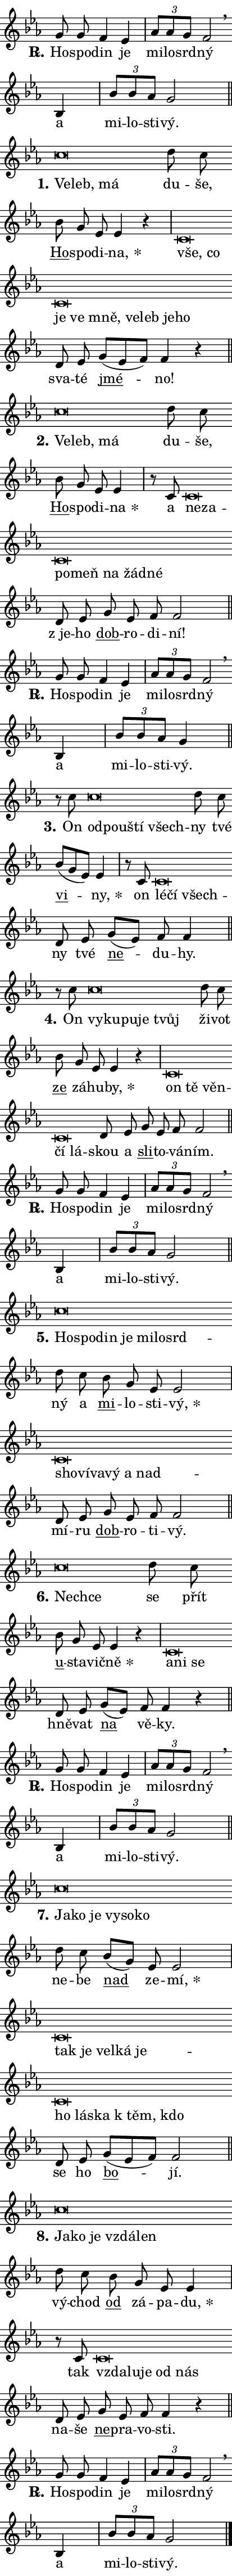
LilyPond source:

\version "2.22.1"
\header { tagline = "" }
\paper {
  indent = 0\cm
  top-margin = 0\cm
  right-margin = 0\cm
  bottom-margin = 0\cm
  left-margin = 0\cm
  paper-width = 7\cm
  page-breaking = #ly:one-page-breaking
  system-system-spacing.basic-distance = #11
  score-system-spacing.basic-distance = #11
  ragged-last = ##f
}


%% Author: Thomas Morley
%% https://lists.gnu.org/archive/html/lilypond-user/2020-05/msg00002.html
#(define (line-position grob)
"Returns position of @var[grob} in current system:
   @code{'start}, if at first time-step
   @code{'end}, if at last time-step
   @code{'middle} otherwise
"
  (let* ((col (ly:item-get-column grob))
         (ln (ly:grob-object col 'left-neighbor))
         (rn (ly:grob-object col 'right-neighbor))
         (col-to-check-left (if (ly:grob? ln) ln col))
         (col-to-check-right (if (ly:grob? rn) rn col))
         (break-dir-left
           (and
             (ly:grob-property col-to-check-left 'non-musical #f)
             (ly:item-break-dir col-to-check-left)))
         (break-dir-right
           (and
             (ly:grob-property col-to-check-right 'non-musical #f)
             (ly:item-break-dir col-to-check-right))))
        (cond ((eqv? 1 break-dir-left) 'start)
              ((eqv? -1 break-dir-right) 'end)
              (else 'middle))))

#(define (tranparent-at-line-position vctor)
  (lambda (grob)
  "Relying on @code{line-position} select the relevant enry from @var{vctor}.
Used to determine transparency,"
    (case (line-position grob)
      ((end) (not (vector-ref vctor 0)))
      ((middle) (not (vector-ref vctor 1)))
      ((start) (not (vector-ref vctor 2))))))

noteHeadBreakVisibility =
#(define-music-function (break-visibility)(vector?)
"Makes @code{NoteHead}s transparent relying on @var{break-visibility}"
#{
  \override NoteHead.transparent =
    #(tranparent-at-line-position break-visibility)
#})

#(define delete-ledgers-for-transparent-note-heads
  (lambda (grob)
    "Reads whether a @code{NoteHead} is transparent.
If so this @code{NoteHead} is removed from @code{'note-heads} from
@var{grob}, which is supposed to be @code{LedgerLineSpanner}.
As a result ledgers are not printed for this @code{NoteHead}"
    (let* ((nhds-array (ly:grob-object grob 'note-heads))
           (nhds-list
             (if (ly:grob-array? nhds-array)
                 (ly:grob-array->list nhds-array)
                 '()))
           ;; Relies on the transparent-property being done before
           ;; Staff.LedgerLineSpanner.after-line-breaking is executed.
           ;; This is fragile ...
           (to-keep
             (remove
               (lambda (nhd)
                 (ly:grob-property nhd 'transparent #f))
               nhds-list)))
      ;; TODO find a better method to iterate over grob-arrays, similiar
      ;; to filter/remove etc for lists
      ;; For now rebuilt from scratch
      (set! (ly:grob-object grob 'note-heads)  '())
      (for-each
        (lambda (nhd)
          (ly:pointer-group-interface::add-grob grob 'note-heads nhd))
        to-keep))))

hideNotes = {
  \noteHeadBreakVisibility #begin-of-line-visible
}
unHideNotes = {
  \noteHeadBreakVisibility #all-visible
}

% work-around for resetting accidentals
% https://lilypond.org/doc/v2.23/Documentation/notation/displaying-rhythms#unmetered-music
cadenzaMeasure = {
  \cadenzaOff
  \partial 1024 s1024
  \cadenzaOn
}

#(define-markup-command (accent layout props text) (markup?)
  "Underline accented syllable"
  (interpret-markup layout props
    #{\markup \override #'(offset . 4.3) \underline { #text }#}))

responsum = \markup \concat {
  "R" \hspace #-1.05 \path #0.1 #'((moveto 0 0.07) (lineto 0.9 0.8)) \hspace #0.05 "."
}

\layout {
    \context {
        \Staff
        \remove "Time_signature_engraver"
        \override LedgerLineSpanner.after-line-breaking = #delete-ledgers-for-transparent-note-heads
    }
    \context {
        \Voice {
            \override NoteHead.output-attributes = #'((class . "notehead"))
            \override Hairpin.height = #0.55
        }
    }
    \context {
        \Lyrics {
            \override StanzaNumber.output-attributes = #'((class . "stanzanumber"))
            \override LyricSpace.minimum-distance = #0.9
            \override LyricText.font-name = #"TeX Gyre Schola"
            \override LyricText.font-size = 1
            \override StanzaNumber.font-name = #"TeX Gyre Schola Bold"
            \override StanzaNumber.font-size = 1
        }
    }
}

% magnetic-lyrics.ily
%
%   written by
%     Jean Abou Samra <jean@abou-samra.fr>
%     Werner Lemberg <wl@gnu.org>
%
%   adapted by
%     Jiri Hon <jiri.hon@gmail.com>
%
% Version 2022-Apr-15

% https://www.mail-archive.com/lilypond-user@gnu.org/msg149350.html

#(define (Left_hyphen_pointer_engraver context)
   "Collect syllable-hyphen-syllable occurrences in lyrics and store
them in properties.  This engraver only looks to the left.  For
example, if the lyrics input is @code{foo -- bar}, it does the
following.

@itemize @bullet
@item
Set the @code{text} property of the @code{LyricHyphen} grob between
@q{foo} and @q{bar} to @code{foo}.

@item
Set the @code{left-hyphen} property of the @code{LyricText} grob with
text @q{foo} to the @code{LyricHyphen} grob between @q{foo} and
@q{bar}.
@end itemize

Use this auxiliary engraver in combination with the
@code{lyric-@/text::@/apply-@/magnetic-@/offset!} hook."
   (let ((hyphen #f)
         (text #f))
     (make-engraver
      (acknowledgers
       ((lyric-syllable-interface engraver grob source-engraver)
        (set! text grob)))
      (end-acknowledgers
       ((lyric-hyphen-interface engraver grob source-engraver)
        ;(when (not (grob::has-interface grob 'lyric-space-interface))
          (set! hyphen grob)));)
      ((stop-translation-timestep engraver)
       (when (and text hyphen)
         (ly:grob-set-object! text 'left-hyphen hyphen))
       (set! text #f)
       (set! hyphen #f)))))

#(define (lyric-text::apply-magnetic-offset! grob)
   "If the space between two syllables is less than the value in
property @code{LyricText@/.details@/.squash-threshold}, move the right
syllable to the left so that it gets concatenated with the left
syllable.

Use this function as a hook for
@code{LyricText@/.after-@/line-@/breaking} if the
@code{Left_@/hyphen_@/pointer_@/engraver} is active."
   (let ((hyphen (ly:grob-object grob 'left-hyphen #f)))
     (when hyphen
       (let ((left-text (ly:spanner-bound hyphen LEFT)))
         (when (grob::has-interface left-text 'lyric-syllable-interface)
           (let* ((common (ly:grob-common-refpoint grob left-text X))
                  (this-x-ext (ly:grob-extent grob common X))
                  (left-x-ext
                   (begin
                     ;; Trigger magnetism for left-text.
                     (ly:grob-property left-text 'after-line-breaking)
                     (ly:grob-extent left-text common X)))
                  ;; `delta` is the gap width between two syllables.
                  (delta (- (interval-start this-x-ext)
                            (interval-end left-x-ext)))
                  (details (ly:grob-property grob 'details))
                  (threshold (assoc-get 'squash-threshold details 0.2)))
             (when (< delta threshold)
               (let* (;; We have to manipulate the input text so that
                      ;; ligatures crossing syllable boundaries are not
                      ;; disabled.  For languages based on the Latin
                      ;; script this is essentially a beautification.
                      ;; However, for non-Western scripts it can be a
                      ;; necessity.
                      (lt (ly:grob-property left-text 'text))
                      (rt (ly:grob-property grob 'text))
                      (is-space (grob::has-interface hyphen 'lyric-space-interface))
                      (space (if is-space " " ""))
                      (space-markup (grob-interpret-markup grob " "))
                      (space-size (interval-length (ly:stencil-extent space-markup X)))
                      (extra-delta (if is-space space-size 0))
                      ;; Append new syllable.
                      (ltrt-space (if (and (string? lt) (string? rt))
                                (string-append lt space rt)
                                (make-concat-markup (list lt space rt))))
                      ;; Right-align `ltrt` to the right side.
                      (ltrt-space-markup (grob-interpret-markup
                               grob
                               (make-translate-markup
                                (cons (interval-length this-x-ext) 0)
                                (make-right-align-markup ltrt-space)))))
                 (begin
                   ;; Don't print `left-text`.
                   (ly:grob-set-property! left-text 'stencil #f)
                   ;; Set text and stencil (which holds all collected
                   ;; syllables so far) and shift it to the left.
                   (ly:grob-set-property! grob 'text ltrt-space)
                   (ly:grob-set-property! grob 'stencil ltrt-space-markup)
                   (ly:grob-translate-axis! grob (- (- delta extra-delta)) X))))))))))


#(define (lyric-hyphen::displace-bounds-first grob)
   ;; Make very sure this callback isn't triggered too early.
   (let ((left (ly:spanner-bound grob LEFT))
         (right (ly:spanner-bound grob RIGHT)))
     (ly:grob-property left 'after-line-breaking)
     (ly:grob-property right 'after-line-breaking)
     (ly:lyric-hyphen::print grob)))

squashThreshold = #0.4

\layout {
  \context {
    \Lyrics
    \consists #Left_hyphen_pointer_engraver
    \override LyricText.after-line-breaking =
      #lyric-text::apply-magnetic-offset!
    \override LyricHyphen.stencil = #lyric-hyphen::displace-bounds-first
    \override LyricText.details.squash-threshold = \squashThreshold
    \override LyricHyphen.minimum-distance = 0
    \override LyricHyphen.minimum-length = \squashThreshold
  }
}

squash = \override LyricText.details.squash-threshold = 9999
unSquash = \override LyricText.details.squash-threshold = \squashThreshold

left = \override LyricText.self-alignment-X = #LEFT
unLeft = \revert LyricText.self-alignment-X

starOffset = #(lambda (grob) 
                (let ((x_offset (ly:self-alignment-interface::aligned-on-x-parent grob)))
                  (if (= x_offset 0) 0 (+ x_offset 1.2))))

star = #(define-music-function (syllable)(string?)
"Append star separator at the end of a syllable"
#{
  \once \override LyricText.X-offset = #starOffset
  \lyricmode { \markup {
    #syllable
    \override #'((font-name . "TeX Gyre Schola Bold")) \hspace #0.2 \lower #0.65 \larger "*"
  } }
#})

starAccent = #(define-music-function (syllable)(string?)
"Append star separator at the end of a syllable and make accent"
#{
  \once \override LyricText.X-offset = #starOffset
  \lyricmode { \markup {
    \accent #syllable
    \override #'((font-name . "TeX Gyre Schola Bold")) \hspace #0.2 \lower #0.65 \larger "*"
  } }
#})

breath = #(define-music-function (syllable)(string?)
"Append breathing indicator at the end of a syllable"
#{
  \lyricmode { \markup { #syllable "+" } }
#})

optionalBreath = #(define-music-function (syllable)(string?)
"Append optional breathing indicator at the end of a syllable"
#{
  \lyricmode { \markup { #syllable "(+)" } }
#})


\score {
    <<
        \new Voice = "melody" { \cadenzaOn \key es \major \relative { g'8 g f4 es \cadenzaMeasure \bar "|" \tuplet 3/2 { as8[ as g] } f2 \breathe \bar "" bes,4 \cadenzaMeasure \bar "|" \tuplet 3/2 {bes'8[ bes as] } g2 \cadenzaMeasure \bar "||" \break }
\relative { c''\breve*1/16 \hideNotes \breve*1/16 \breve*1/16 \bar "" \unHideNotes d8 c \bar "" bes g es es4 r \cadenzaMeasure \bar "|" c\breve*1/16 \hideNotes \breve*1/16 \bar "" \breve*1/16 \bar "" \breve*1/16 \bar "" \breve*1/16 \bar "" \breve*1/16 \bar "" \breve*1/16 \bar "" \breve*1/16 \breve*1/16 \bar "" \unHideNotes d8 es \bar "" g[( es f)] f4 r \cadenzaMeasure \bar "||" \break }
\relative { c''\breve*1/16 \hideNotes \breve*1/16 \breve*1/16 \bar "" \unHideNotes d8 c \bar "" bes g es es4 \cadenzaMeasure \bar "|" r8 c8 c\breve*1/16 \hideNotes \breve*1/16 \bar "" \breve*1/16 \bar "" \breve*1/16 \bar "" \breve*1/16 \bar "" \breve*1/16 \breve*1/16 \bar "" \unHideNotes d8 es \bar "" g es f f2 \cadenzaMeasure \bar "||" \break }
\relative { g'8 g f4 es \cadenzaMeasure \bar "|" \tuplet 3/2 { as8[ as g] } f2 \breathe \bar "" bes,4 \cadenzaMeasure \bar "|" \tuplet 3/2 {bes'8[ bes as] } g4 \cadenzaMeasure \bar "||" \break }
\relative { r8 c''8 c\breve*1/16 \hideNotes \breve*1/16 \bar "" \breve*1/16 \breve*1/16 \bar "" \unHideNotes d8 c \bar "" bes[( g es)] es4 \cadenzaMeasure \bar "|" r8 c8 c\breve*1/16 \hideNotes \breve*1/16 \breve*1/16 \bar "" \unHideNotes d8 es \bar "" g[( es)] f f4 \cadenzaMeasure \bar "||" \break }
\relative { r8 c''8 c\breve*1/16 \hideNotes \breve*1/16 \bar "" \breve*1/16 \bar "" \breve*1/16 \breve*1/16 \bar "" \unHideNotes d8 c \bar "" bes g es es4 r \cadenzaMeasure \bar "|" c\breve*1/16 \hideNotes \breve*1/16 \bar "" \breve*1/16 \bar "" \breve*1/16 \breve*1/16 \bar "" \unHideNotes d8 es \bar "" g es f f2 \cadenzaMeasure \bar "||" \break }
\relative { g'8 g f4 es \cadenzaMeasure \bar "|" \tuplet 3/2 { as8[ as g] } f2 \breathe \bar "" bes,4 \cadenzaMeasure \bar "|" \tuplet 3/2 {bes'8[ bes as] } g2 \cadenzaMeasure \bar "||" \break }
\relative { c''\breve*1/16 \hideNotes \breve*1/16 \bar "" \breve*1/16 \bar "" \breve*1/16 \bar "" \breve*1/16 \bar "" \breve*1/16 \breve*1/16 \bar "" \unHideNotes d8 c \bar "" bes g es es2 \cadenzaMeasure \bar "|" c\breve*1/16 \hideNotes \breve*1/16 \bar "" \breve*1/16 \bar "" \breve*1/16 \bar "" \breve*1/16 \breve*1/16 \bar "" \unHideNotes d8 es \bar "" g es f f2 \cadenzaMeasure \bar "||" \break }
\relative { c''\breve*1/16 \hideNotes \breve*1/16 \bar "" \unHideNotes d8 c \bar "" bes g es es4 r \cadenzaMeasure \bar "|" c\breve*1/16 \hideNotes \breve*1/16 \breve*1/16 \bar "" \unHideNotes d8 es \bar "" g[( es)] f f4 r \cadenzaMeasure \bar "||" \break }
\relative { g'8 g f4 es \cadenzaMeasure \bar "|" \tuplet 3/2 { as8[ as g] } f2 \breathe \bar "" bes,4 \cadenzaMeasure \bar "|" \tuplet 3/2 {bes'8[ bes as] } g2 \cadenzaMeasure \bar "||" \break }
\relative { c''\breve*1/16 \hideNotes \breve*1/16 \bar "" \breve*1/16 \bar "" \breve*1/16 \bar "" \breve*1/16 \breve*1/16 \bar "" \unHideNotes d8 c \bar "" bes[( g)] es es2 \cadenzaMeasure \bar "|" c\breve*1/16 \hideNotes \breve*1/16 \bar "" \breve*1/16 \bar "" \breve*1/16 \bar "" \breve*1/16 \bar "" \breve*1/16 \bar "" \breve*1/16 \bar "" \breve*1/16 \bar "" \breve*1/16 \breve*1/16 \bar "" \unHideNotes d8 es \bar "" g[( es f)] f2 \cadenzaMeasure \bar "||" \break }
\relative { c''\breve*1/16 \hideNotes \breve*1/16 \bar "" \breve*1/16 \bar "" \breve*1/16 \breve*1/16 \bar "" \unHideNotes d8 c \bar "" bes g es es4 \cadenzaMeasure \bar "|" r8 c8 c\breve*1/16 \hideNotes \breve*1/16 \bar "" \breve*1/16 \bar "" \breve*1/16 \breve*1/16 \bar "" \unHideNotes d8 es \bar "" g es f f4 r \cadenzaMeasure \bar "||" \break }
\relative { g'8 g f4 es \cadenzaMeasure \bar "|" \tuplet 3/2 { as8[ as g] } f2 \breathe \bar "" bes,4 \cadenzaMeasure \bar "|" \tuplet 3/2 {bes'8[ bes as] } g2 \cadenzaMeasure \bar "||" \break } \bar "|." }
        \new Lyrics \lyricsto "melody" { \lyricmode { \set stanza = \responsum
Ho -- spo -- din je mi -- lo -- srd -- ný a mi -- lo -- sti -- vý.
\set stanza = "1."
\left Ve -- \squash leb, má \unLeft \unSquash du -- še, \markup \accent Ho -- spo -- di -- \star na, \left vše, \squash co je ve mně, ve -- leb je -- ho \unLeft \unSquash sva -- té \markup \accent jmé -- no!
\set stanza = "2."
\left Ve -- \squash leb, má \unLeft \unSquash du -- še, \markup \accent Ho -- spo -- di -- \star na a \left ne -- \squash za -- po -- meň na žád -- né \unLeft \unSquash "z je" -- ho \markup \accent dob -- ro -- di -- ní!
\set stanza = \responsum
Ho -- spo -- din je mi -- lo -- srd -- ný a mi -- lo -- sti -- vý.
\set stanza = "3."
On \left od -- \squash pou -- ští všech -- \unLeft \unSquash ny tvé \markup \accent vi -- \star ny, on \left lé -- \squash čí všech -- \unLeft \unSquash ny tvé \markup \accent ne -- du -- hy.
\set stanza = "4."
On \left vy -- \squash ku -- pu -- je tvůj \unLeft \unSquash ži -- vot \markup \accent ze zá -- hu -- \star by, \left on \squash tě věn -- čí lá -- \unLeft \unSquash skou a \markup \accent sli -- to -- vá -- ním.
\set stanza = \responsum
Ho -- spo -- din je mi -- lo -- srd -- ný a mi -- lo -- sti -- vý.
\set stanza = "5."
\left Ho -- \squash spo -- din je mi -- lo -- srd -- \unLeft \unSquash ný a \markup \accent mi -- lo -- sti -- \star vý, \left sho -- \squash ví -- va -- vý a nad -- \unLeft \unSquash mí -- ru \markup \accent dob -- ro -- ti -- vý.
\set stanza = "6."
\left Nech -- \squash ce \unLeft \unSquash se přít \markup \accent u -- sta -- vič -- \star ně \left a -- \squash ni se \unLeft \unSquash hně -- vat \markup \accent na vě -- ky.
\set stanza = \responsum
Ho -- spo -- din je mi -- lo -- srd -- ný a mi -- lo -- sti -- vý.
\set stanza = "7."
\left Ja -- \squash ko je vy -- so -- ko \unLeft \unSquash ne -- be \markup \accent nad ze -- \star mí, \left tak \squash je vel -- ká je -- ho lá -- ska "k těm," kdo \unLeft \unSquash se ho \markup \accent bo -- jí.
\set stanza = "8."
\left Ja -- \squash ko je vzdá -- len \unLeft \unSquash vý -- chod \markup \accent od zá -- pa -- \star du, tak \left vzda -- \squash lu -- je od nás \unLeft \unSquash na -- še \markup \accent ne -- pra -- vo -- sti.
\set stanza = \responsum
Ho -- spo -- din je mi -- lo -- srd -- ný a mi -- lo -- sti -- vý. } }
    >>
    \layout {}
}
